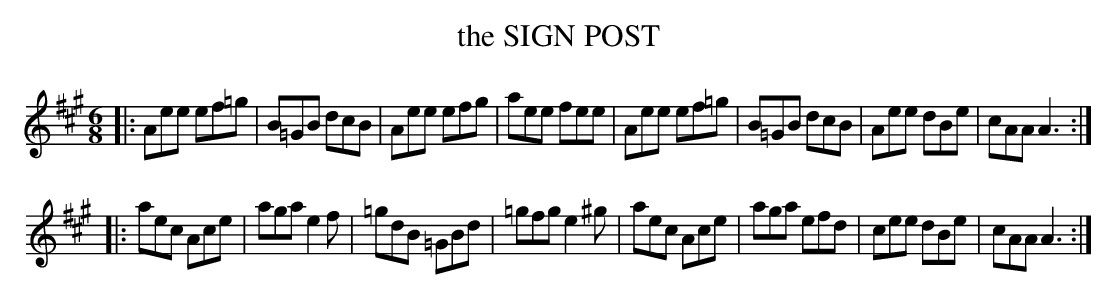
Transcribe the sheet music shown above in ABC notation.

X:1
T: the SIGN POST
M: 6/8
L: 1/8
K: A
|:\
Aee ef=g | B=GB dcB | Aee efg | aee fee |\
Aee ef=g | B=GB dcB | Aee dBe | cAA A3 :|
|:\
aec Ace | aga e2f | =gdB =GBd | =gfg e2^g |\
aec Ace | aga efd | cee dBe | cAA A3 :|
